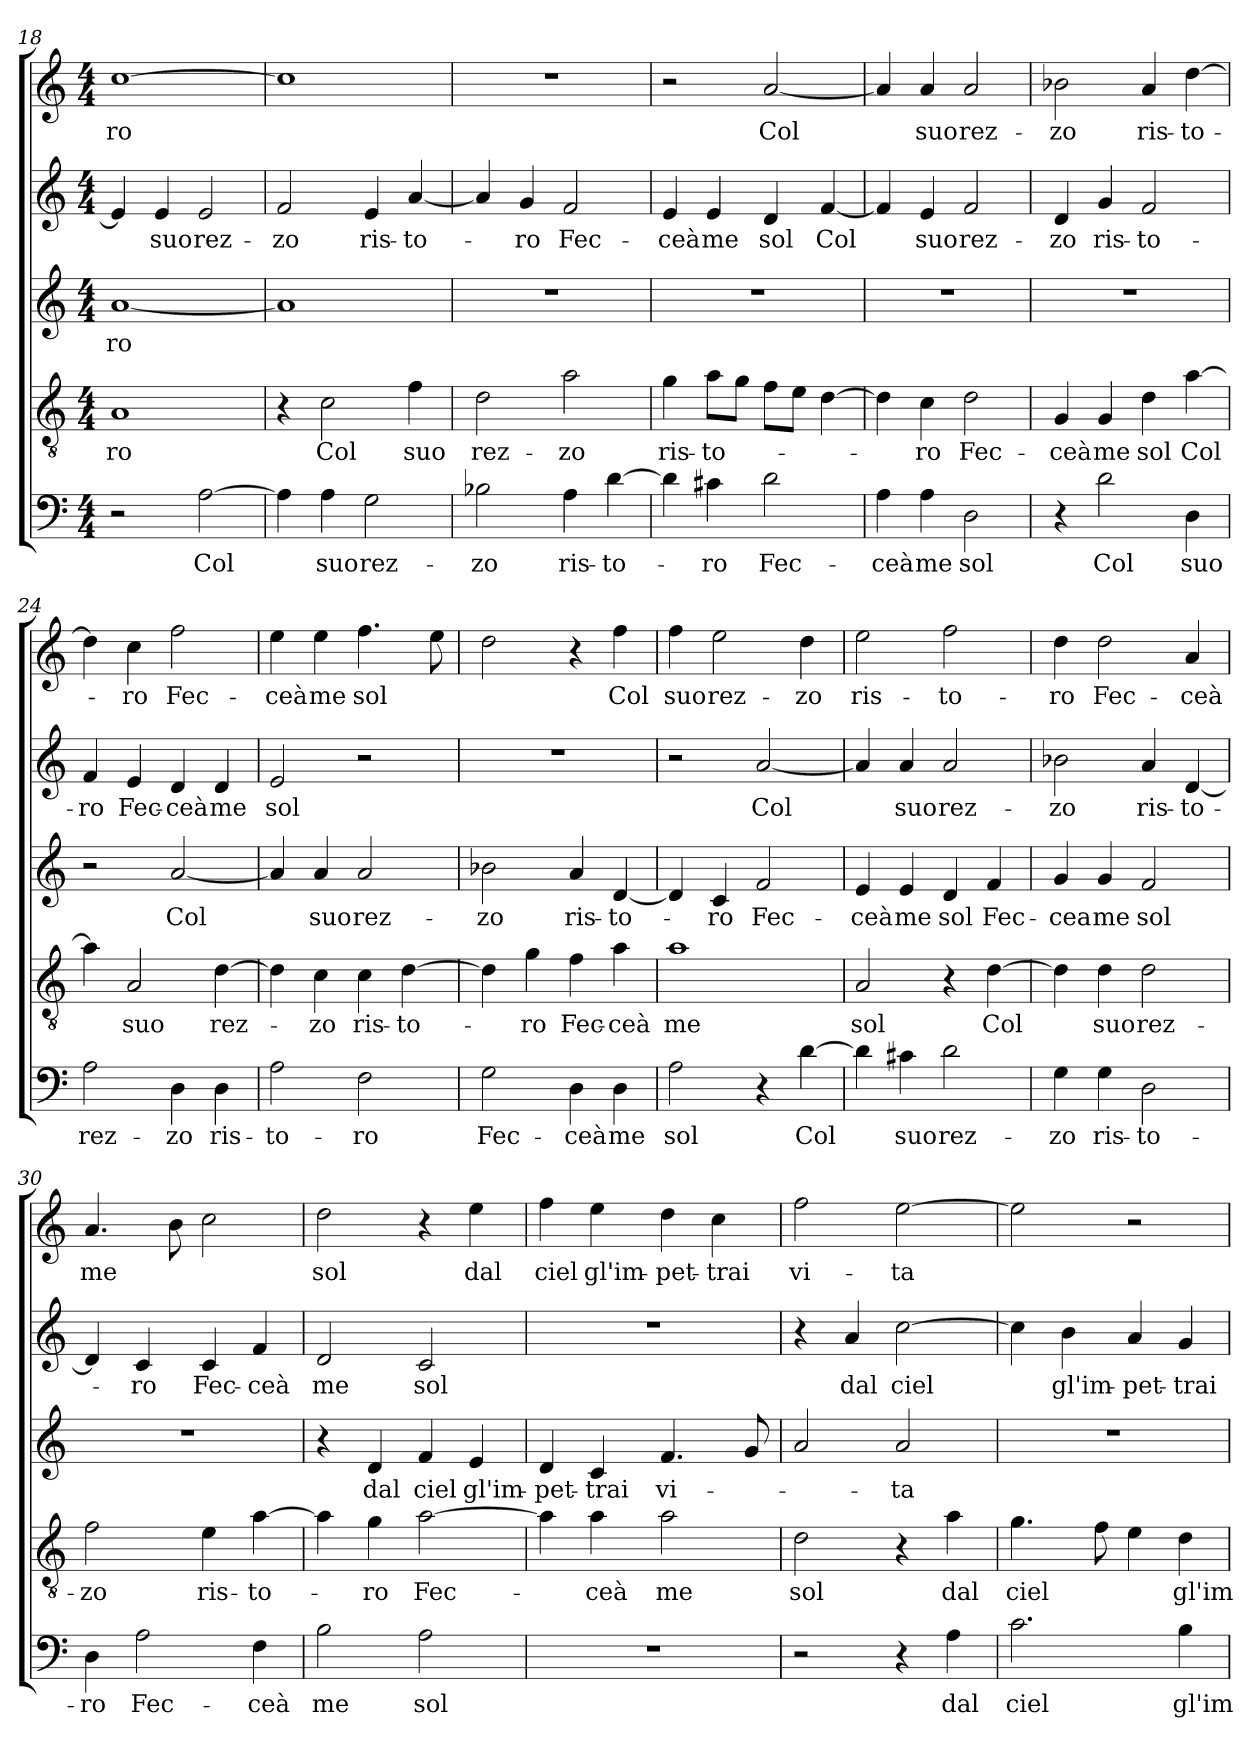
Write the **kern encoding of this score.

**kern	**text	**kern	**text	**kern	**text	**kern	**text	**kern	**text
*part5	*part5	*part4	*part4	*part3	*part3	*part2	*part2	*part1	*part1
*staff5	*staff5	*staff4	*staff4	*staff3	*staff3	*staff2	*staff2	*staff1	*staff1
*clefF4	*	*clefGv2	*	*clefG2	*	*clefG2	*	*clefG2	*
*k[]	*	*k[]	*	*k[]	*	*k[]	*	*k[]	*
*M4/4	*	*M4/4	*	*M4/4	*	*M4/4	*	*M4/4	*
=18	=18	=18	=18	=18	=18	=18	=18	=18	=18
2r	.	1A/	ro	[1a/	ro	4e/]	.	[1cc\	ro
.	.	.	.	.	.	4e/	suo	.	.
[2A\	Col	.	.	.	.	2e/	rez-	.	.
=19	=19	=19	=19	=19	=19	=19	=19	=19	=19
4A\]	.	4r	.	1a/]	.	2f/	zo	1cc\]	.
4A\	suo	2c\	Col	.	.	.	.	.	.
2G\	rez-	.	.	.	.	4e/	ris-	.	.
.	.	4f\	suo	.	.	[4a/	to-	.	.
=20	=20	=20	=20	=20	=20	=20	=20	=20	=20
2B-X\	zo	2d\	rez-	1r	.	4a/]	.	1r	.
.	.	.	.	.	.	4g/	ro	.	.
4A\	ris-	2a\	zo	.	.	2f/	Fec-	.	.
[4d\	to-	.	.	.	.	.	.	.	.
=21	=21	=21	=21	=21	=21	=21	=21	=21	=21
4d\]	.	4g\	ris-	1r	.	4e/	ceà	2r	.
4c#X\	ro	8a\L	to-	.	.	4e/	me	.	.
.	.	8g\J	.	.	.	.	.	.	.
2d\	Fec-	8f\L	.	.	.	4d/	sol	[2a/	Col
.	.	8e\J	.	.	.	.	.	.	.
.	.	[4d\	.	.	.	[4f/	Col	.	.
=22	=22	=22	=22	=22	=22	=22	=22	=22	=22
4A\	ceà	4d\]	.	1r	.	4f/]	.	4a/]	.
4A\	me	4c\	ro	.	.	4e/	suo	4a/	suo
2D\	sol	2d\	Fec-	.	.	2f/	rez-	2a/	rez-
=23	=23	=23	=23	=23	=23	=23	=23	=23	=23
4r	.	4G/	ceà	1r	.	4d/	zo	2b-X\	zo
2d\	Col	4G/	me	.	.	4g/	ris-	.	.
.	.	4d\	sol	.	.	2f/	to-	4a/	ris-
4D\	suo	[4a\	Col	.	.	.	.	[4dd\	to-
=24	=24	=24	=24	=24	=24	=24	=24	=24	=24
2A\	rez-	4a\]	.	2r	.	4f/	ro	4dd\]	.
.	.	2A/	suo	.	.	4e/	Fec-	4cc\	ro
4D\	zo	.	.	[2a/	Col	4d/	ceà	2ff\	Fec-
4D\	ris-	[4d\	rez-	.	.	4d/	me	.	.
=25	=25	=25	=25	=25	=25	=25	=25	=25	=25
2A\	to-	4d\]	.	4a/]	.	2e/	sol	4ee\	ceà
.	.	4c\	zo	4a/	suo	.	.	4ee\	me
2F\	ro	4c\	ris-	2a/	rez-	2r	.	4.ff\	sol
.	.	[4d\	to-	.	.	.	.	.	.
.	.	.	.	.	.	.	.	8ee\	.
=26	=26	=26	=26	=26	=26	=26	=26	=26	=26
2G\	Fec-	4d\]	.	2b-X\	zo	1r	.	2dd\	.
.	.	4g\	ro	.	.	.	.	.	.
4D\	ceà	4f\	Fec-	4a/	ris-	.	.	4r	.
4D\	me	4a\	ceà	[4d/	to-	.	.	4ff\	Col
=27	=27	=27	=27	=27	=27	=27	=27	=27	=27
2A\	sol	1a\	me	4d/]	.	2r	.	4ff\	suo
.	.	.	.	4c/	ro	.	.	2ee\	rez-
4r	.	.	.	2f/	Fec-	[2a/	Col	.	.
[4d\	Col	.	.	.	.	.	.	4dd\	zo
=28	=28	=28	=28	=28	=28	=28	=28	=28	=28
4d\]	.	2A/	sol	4e/	ceà	4a/]	.	2ee\	ris-
4c#X\	suo	.	.	4e/	me	4a/	suo	.	.
2d\	rez-	4r	.	4d/	sol	2a/	rez-	2ff\	to-
.	.	[4d\	Col	4f/	Fec-	.	.	.	.
=29	=29	=29	=29	=29	=29	=29	=29	=29	=29
4G\	zo	4d\]	.	4g/	cea	2b-X\	zo	4dd\	ro
4G\	ris-	4d\	suo	4g/	me	.	.	2dd\	Fec-
2D\	to-	2d\	rez-	2f/	sol	4a/	ris-	.	.
.	.	.	.	.	.	[4d/	to-	4a/	ceà
=30	=30	=30	=30	=30	=30	=30	=30	=30	=30
4D\	ro	2f\	zo	1r	.	4d/]	.	4.a/	me
2A\	Fec-	.	.	.	.	4c/	ro	.	.
.	.	.	.	.	.	.	.	8b\	.
.	.	4e\	ris-	.	.	4c/	Fec-	2cc\	.
4F\	ceà	[4a\	to-	.	.	4f/	ceà	.	.
=31	=31	=31	=31	=31	=31	=31	=31	=31	=31
2B\	me	4a\]	.	4r	.	2d/	me	2dd\	sol
.	.	4g\	ro	4d/	dal	.	.	.	.
2A\	sol	[2a\	Fec-	4f/	ciel	2c/	sol	4r	.
.	.	.	.	4e/	gl'im-	.	.	4ee\	dal
=32	=32	=32	=32	=32	=32	=32	=32	=32	=32
1r	.	4a\]	.	4d/	pet-	1r	.	4ff\	ciel
.	.	4a\	ceà	4c/	trai	.	.	4ee\	gl'im-
.	.	2a\	me	4.f/	vi-	.	.	4dd\	pet-
.	.	.	.	.	.	.	.	4cc\	trai
.	.	.	.	8g/	.	.	.	.	.
=33	=33	=33	=33	=33	=33	=33	=33	=33	=33
2r	.	2d\	sol	2a/	.	4r	.	2ff\	vi-
.	.	.	.	.	.	4a/	dal	.	.
4r	.	4r	.	2a/	ta	[2cc\	ciel	[2ee\	ta
4A\	dal	4a\	dal	.	.	.	.	.	.
=34	=34	=34	=34	=34	=34	=34	=34	=34	=34
2.c\	ciel	4.g\	ciel	1r	.	4cc\]	.	2ee\]	.
.	.	.	.	.	.	4b\	gl'im-	.	.
.	.	8f\	.	.	.	.	.	.	.
.	.	4e\	.	.	.	4a/	pet-	2r	.
4B\	gl'im-	4d\	gl'im-	.	.	4g/	trai	.	.
=	=	=	=	=	=	=	=	=	=
*-	*-	*-	*-	*-	*-	*-	*-	*-	*-
